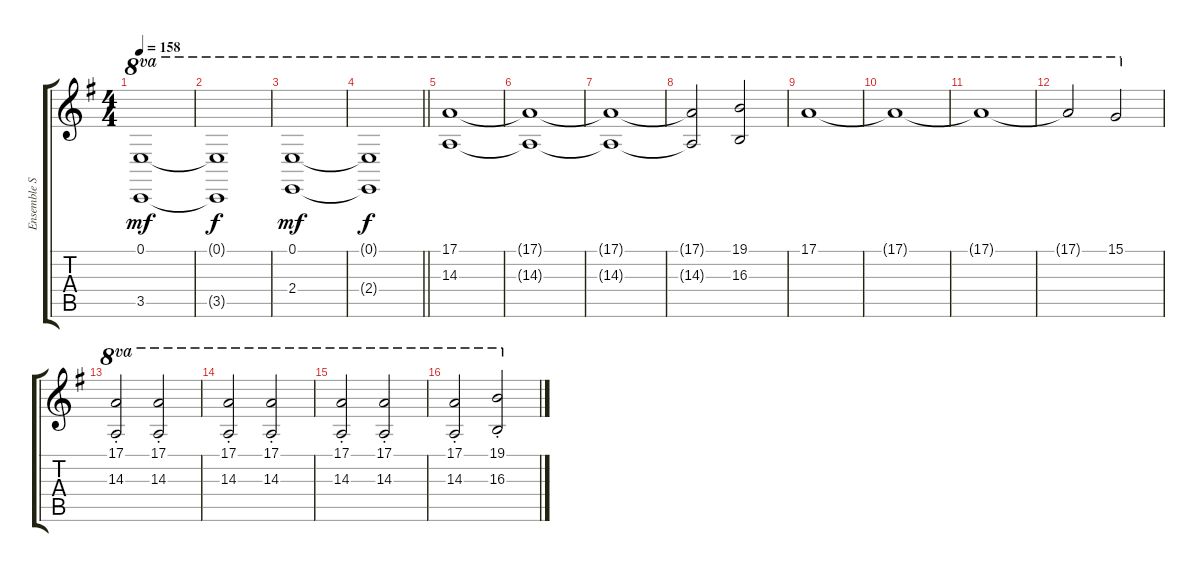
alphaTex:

\track ("Ensemble Strings" "Ensemble S") {instrument stringensemble1}
\staff {score tabs}
\tuning (E4 B3 G3 D3 A2 E2) {hide}
\ts (4 4)
\tempo 158
\clef g2
\ks g
(0.1 3.5).1{ot 8va dy mf} |
(0.1{t} 3.5{t}).1{ot 8va dy f} |
(0.1 2.4).1{ot 8va dy mf} |
\barLineRight lightlight
(0.1{t} 2.4{t}).1{ot 8va dy f volume 4} |
(17.1 14.3).1{ot 8va volume 14 instrument stringensemble1} |
(17.1{t} 14.3{t}).1{ot 8va} |
(17.1{t} 14.3{t}).1{ot 8va} |
(17.1{t} 14.3{t}).2{ot 8va} (19.1 16.3).2{ot 8va} |
17.1.1{ot 8va} |
17.1{t}.1{ot 8va} |
17.1{t}.1{ot 8va} |
17.1{t}.2{ot 8va} 15.1.2{ot 8va} |
(17.1{st} 14.3{st}).2{ot 8va} (17.1{st} 14.3{st}).2{ot 8va} |
(17.1{st} 14.3{st}).2{ot 8va} (17.1{st} 14.3{st}).2{ot 8va} |
(17.1{st} 14.3{st}).2{ot 8va} (17.1{st} 14.3{st}).2{ot 8va} |
(17.1{st} 14.3{st}).2{ot 8va} (19.1{st} 16.3{st}).2{ot 8va}
